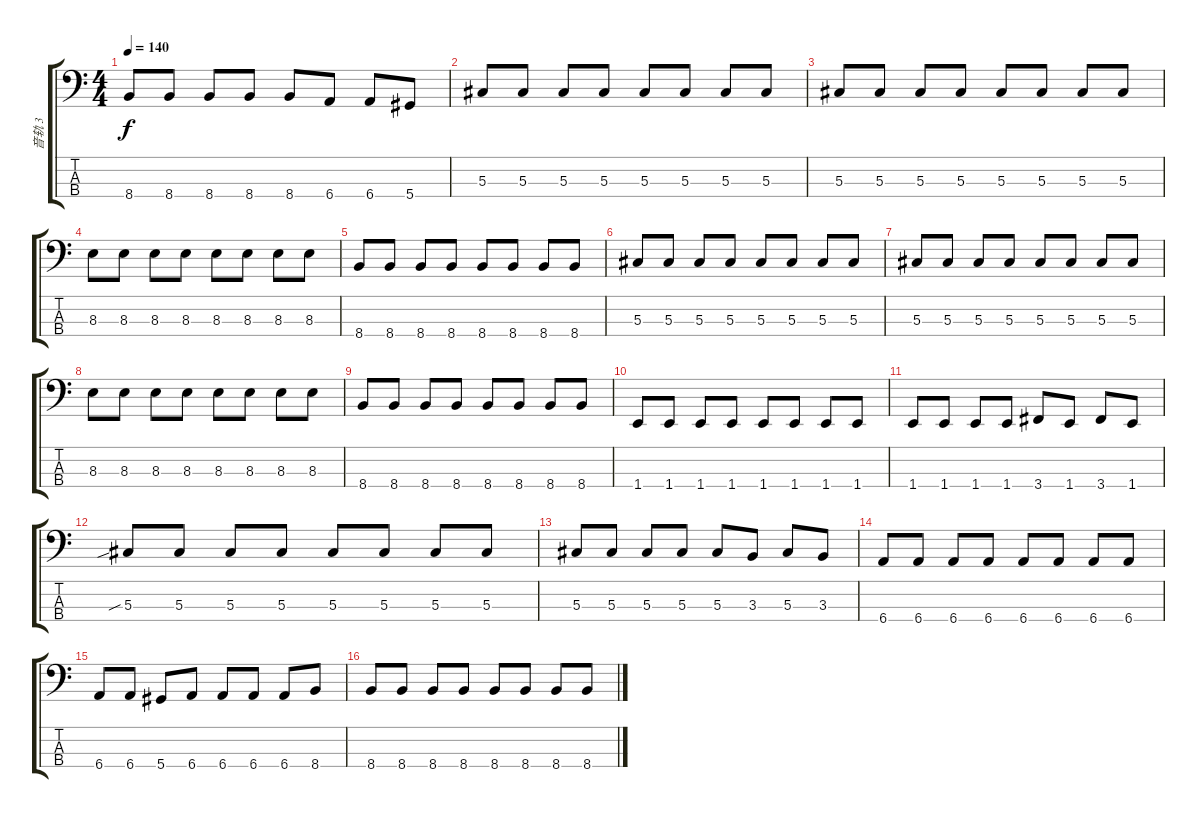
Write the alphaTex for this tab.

\track ("音轨 3" "音轨 3") {instrument electricbassfinger}
\staff {score tabs}
\tuning (Gb2 Db2 Ab1 Eb1) {hide}
\ts (4 4)
\tempo 140
\clef f4
\ks c
8.4.8{dy f} 8.4.8 8.4.8 8.4.8 8.4.8 6.4.8 6.4.8 5.4.8 |
5.3.8 5.3.8 5.3.8 5.3.8 5.3.8 5.3.8 5.3.8 5.3.8 |
5.3.8 5.3.8 5.3.8 5.3.8 5.3.8 5.3.8 5.3.8 5.3.8 |
8.3.8 8.3.8 8.3.8 8.3.8 8.3.8 8.3.8 8.3.8 8.3.8 |
8.4.8 8.4.8 8.4.8 8.4.8 8.4.8 8.4.8 8.4.8 8.4.8 |
5.3.8 5.3.8 5.3.8 5.3.8 5.3.8 5.3.8 5.3.8 5.3.8 |
5.3.8 5.3.8 5.3.8 5.3.8 5.3.8 5.3.8 5.3.8 5.3.8 |
8.3.8 8.3.8 8.3.8 8.3.8 8.3.8 8.3.8 8.3.8 8.3.8 |
8.4.8 8.4.8 8.4.8 8.4.8 8.4.8 8.4.8 8.4.8 8.4.8 |
1.4.8 1.4.8 1.4.8 1.4.8 1.4.8 1.4.8 1.4.8 1.4.8 |
1.4.8 1.4.8 1.4.8 1.4.8 3.4.8 1.4.8 3.4.8 1.4.8 |
5.3{sib}.8 5.3.8 5.3.8 5.3.8 5.3.8 5.3.8 5.3.8 5.3.8 |
5.3.8 5.3.8 5.3.8 5.3.8 5.3.8 3.3.8 5.3.8 3.3.8 |
6.4.8 6.4.8 6.4.8 6.4.8 6.4.8 6.4.8 6.4.8 6.4.8 |
6.4.8 6.4.8 5.4.8 6.4.8 6.4.8 6.4.8 6.4.8 8.4.8 |
8.4.8 8.4.8 8.4.8 8.4.8 8.4.8 8.4.8 8.4.8 8.4.8
